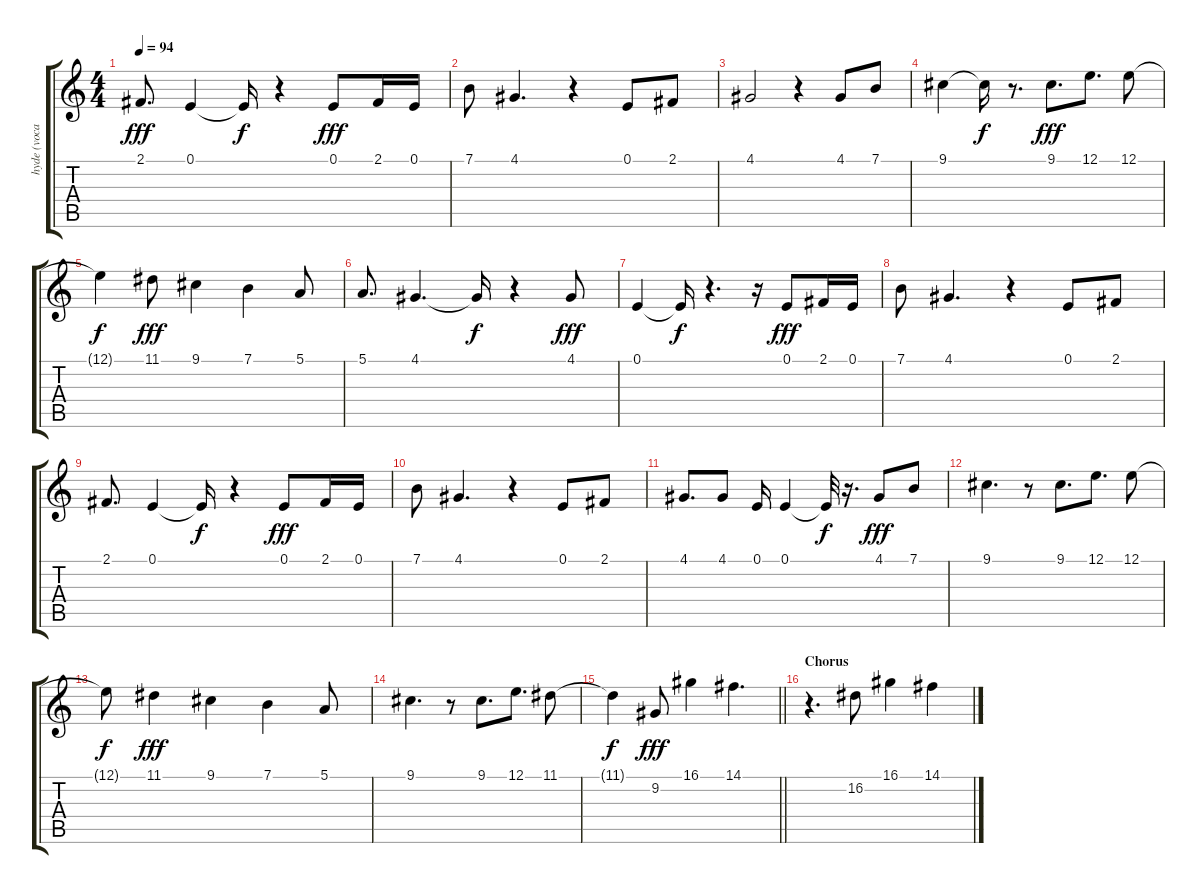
\track ("hyde (vocal)" "hyde (voca") {instrument trombone}
\staff {score tabs}
\tuning (E4 B3 G3 D3 A2 E2) {hide}
\ts (4 4)
\tempo 94
\clef g2
\ks c
2.1.8{d dy fff} 0.1.4 0.1{t}.16{dy f} r.4 0.1.8{dy fff} 2.1.16 0.1.16 |
7.1.8 4.1.4{d} r.4 0.1.8 2.1.8 |
4.1.2 r.4 4.1.8 7.1.8 |
9.1.4 9.1{t}.16{dy f} r.8{d} 9.1.8{d dy fff} 12.1.8{d} 12.1.8 |
12.1{t}.4{dy f} 11.1.8{dy fff} 9.1.4 7.1.4 5.1.8 |
5.1.8{d} 4.1.4{d} 4.1{t}.16{dy f} r.4 4.1.8{dy fff} |
0.1.4 0.1{t}.16{dy f} r.4{d} r.16 0.1.8{dy fff} 2.1.16 0.1.16 |
7.1.8 4.1.4{d} r.4 0.1.8 2.1.8 |
2.1.8{d} 0.1.4 0.1{t}.16{dy f} r.4 0.1.8{dy fff} 2.1.16 0.1.16 |
7.1.8 4.1.4{d} r.4 0.1.8 2.1.8 |
4.1.8{d} 4.1.8 0.1.16 0.1.4 0.1{t}.32{dy f} r.16{d} 4.1.8{dy fff} 7.1.8 |
9.1.4{d} r.8 9.1.8{d} 12.1.8{d} 12.1.8 |
12.1{t}.8{dy f} 11.1.4{dy fff} 9.1.4 7.1.4 5.1.8 |
9.1.4{d} r.8 9.1.8{d} 12.1.8{d} 11.1.8 |
\barLineRight lightlight
11.1{t}.4{dy f} 9.2.8{dy fff} 16.1.4 14.1.4{d} |
\section ("" "Chorus")
r.4{d} 16.2.8 16.1.4 14.1.4
